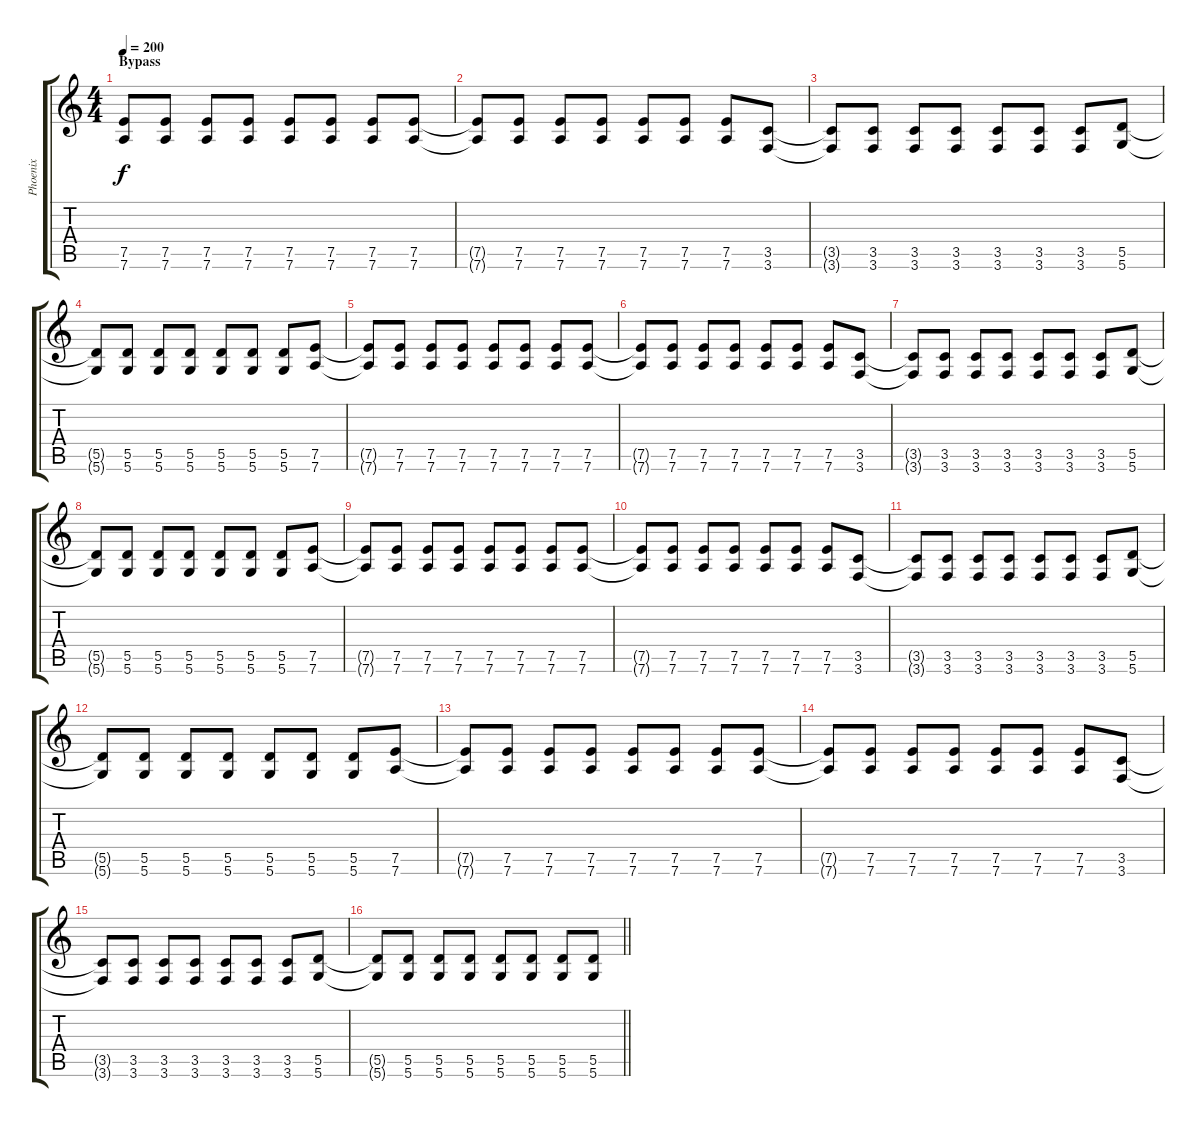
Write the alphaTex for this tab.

\track ("Phoenix" "Phoenix") {instrument distortionguitar}
\staff {score tabs}
\tuning (E4 B3 G3 D3 A2 D2) {hide}
\ts (4 4)
\section ("" "Bypass")
\tempo 200
\clef g2
\ks c
(7.5 7.6).8{dy f} (7.5 7.6).8 (7.5 7.6).8 (7.5 7.6).8 (7.5 7.6).8 (7.5 7.6).8 (7.5 7.6).8 (7.5 7.6).8 |
(7.5{t} 7.6{t}).8 (7.5 7.6).8 (7.5 7.6).8 (7.5 7.6).8 (7.5 7.6).8 (7.5 7.6).8 (7.5 7.6).8 (3.5 3.6).8 |
(3.5{t} 3.6{t}).8 (3.5 3.6).8 (3.5 3.6).8 (3.5 3.6).8 (3.5 3.6).8 (3.5 3.6).8 (3.5 3.6).8 (5.5 5.6).8 |
(5.5{t} 5.6{t}).8 (5.5 5.6).8 (5.5 5.6).8 (5.5 5.6).8 (5.5 5.6).8 (5.5 5.6).8 (5.5 5.6).8 (7.5 7.6).8 |
(7.5{t} 7.6{t}).8 (7.5 7.6).8 (7.5 7.6).8 (7.5 7.6).8 (7.5 7.6).8 (7.5 7.6).8 (7.5 7.6).8 (7.5 7.6).8 |
(7.5{t} 7.6{t}).8 (7.5 7.6).8 (7.5 7.6).8 (7.5 7.6).8 (7.5 7.6).8 (7.5 7.6).8 (7.5 7.6).8 (3.5 3.6).8 |
(3.5{t} 3.6{t}).8 (3.5 3.6).8 (3.5 3.6).8 (3.5 3.6).8 (3.5 3.6).8 (3.5 3.6).8 (3.5 3.6).8 (5.5 5.6).8 |
(5.5{t} 5.6{t}).8 (5.5 5.6).8 (5.5 5.6).8 (5.5 5.6).8 (5.5 5.6).8 (5.5 5.6).8 (5.5 5.6).8 (7.5 7.6).8 |
(7.5{t} 7.6{t}).8 (7.5 7.6).8 (7.5 7.6).8 (7.5 7.6).8 (7.5 7.6).8 (7.5 7.6).8 (7.5 7.6).8 (7.5 7.6).8 |
(7.5{t} 7.6{t}).8 (7.5 7.6).8 (7.5 7.6).8 (7.5 7.6).8 (7.5 7.6).8 (7.5 7.6).8 (7.5 7.6).8 (3.5 3.6).8 |
(3.5{t} 3.6{t}).8 (3.5 3.6).8 (3.5 3.6).8 (3.5 3.6).8 (3.5 3.6).8 (3.5 3.6).8 (3.5 3.6).8 (5.5 5.6).8 |
(5.5{t} 5.6{t}).8 (5.5 5.6).8 (5.5 5.6).8 (5.5 5.6).8 (5.5 5.6).8 (5.5 5.6).8 (5.5 5.6).8 (7.5 7.6).8 |
(7.5{t} 7.6{t}).8 (7.5 7.6).8 (7.5 7.6).8 (7.5 7.6).8 (7.5 7.6).8 (7.5 7.6).8 (7.5 7.6).8 (7.5 7.6).8 |
(7.5{t} 7.6{t}).8 (7.5 7.6).8 (7.5 7.6).8 (7.5 7.6).8 (7.5 7.6).8 (7.5 7.6).8 (7.5 7.6).8 (3.5 3.6).8 |
(3.5{t} 3.6{t}).8 (3.5 3.6).8 (3.5 3.6).8 (3.5 3.6).8 (3.5 3.6).8 (3.5 3.6).8 (3.5 3.6).8 (5.5 5.6).8 |
\barLineRight lightlight
(5.5{t} 5.6{t}).8 (5.5 5.6).8 (5.5 5.6).8 (5.5 5.6).8 (5.5 5.6).8 (5.5 5.6).8 (5.5 5.6).8 (5.5 5.6).8
